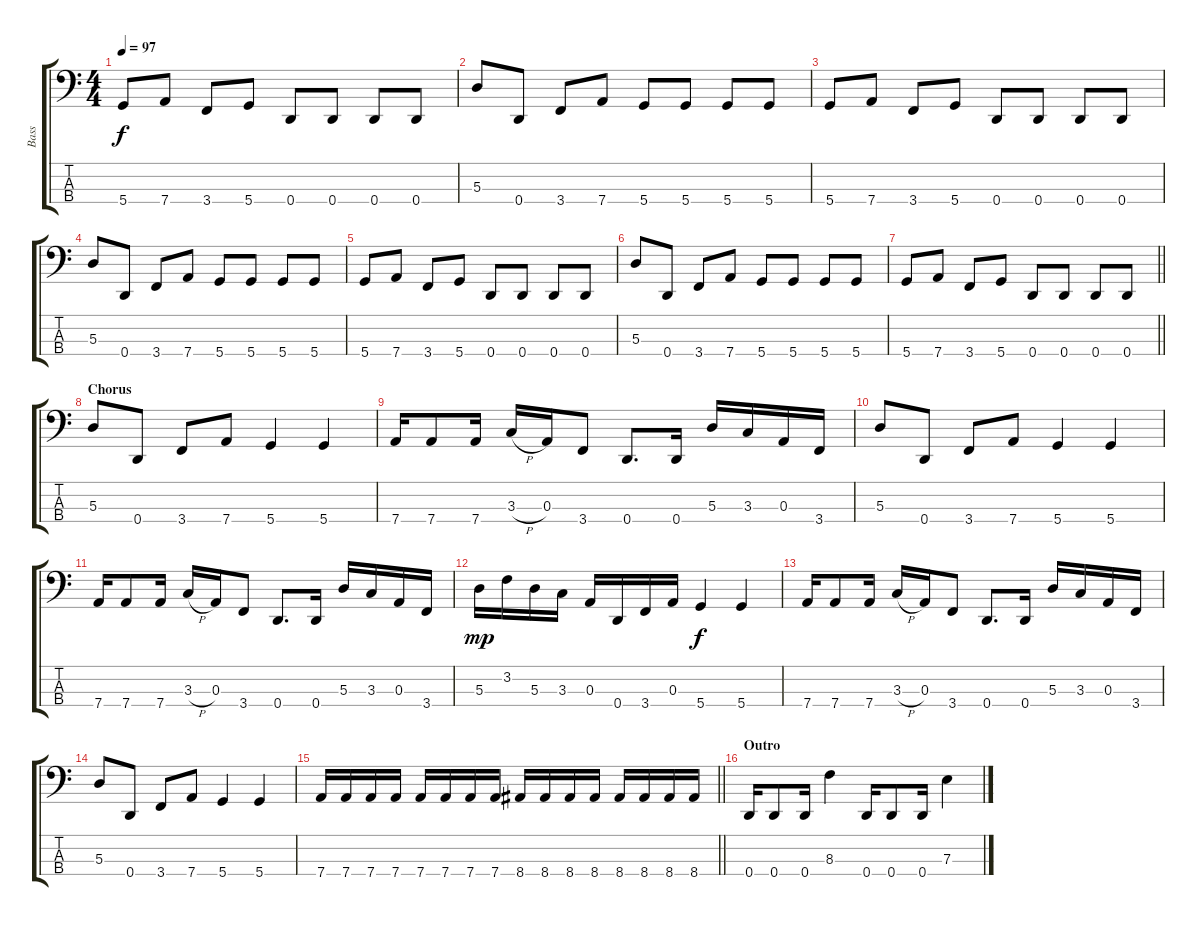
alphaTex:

\track ("Bass" "Bass") {instrument electricbasspick}
\staff {score tabs}
\tuning (G2 D2 A1 D1) {hide}
\ts (4 4)
\tempo 97
\clef f4
\ks c
5.4.8{dy f} 7.4.8 3.4.8 5.4.8 0.4.8 0.4.8 0.4.8 0.4.8 |
5.3.8 0.4.8 3.4.8 7.4.8 5.4.8 5.4.8 5.4.8 5.4.8 |
5.4.8 7.4.8 3.4.8 5.4.8 0.4.8 0.4.8 0.4.8 0.4.8 |
5.3.8 0.4.8 3.4.8 7.4.8 5.4.8 5.4.8 5.4.8 5.4.8 |
5.4.8 7.4.8 3.4.8 5.4.8 0.4.8 0.4.8 0.4.8 0.4.8 |
5.3.8 0.4.8 3.4.8 7.4.8 5.4.8 5.4.8 5.4.8 5.4.8 |
\barLineRight lightlight
5.4.8 7.4.8 3.4.8 5.4.8 0.4.8 0.4.8 0.4.8 0.4.8 |
\section ("" "Chorus")
5.3.8 0.4.8 3.4.8 7.4.8 5.4.4 5.4.4 |
7.4.16 7.4.8 7.4.16 3.3{h}.16 0.3.16 3.4.8 0.4.8{d} 0.4.16 5.3.16 3.3.16 0.3.16 3.4.16 |
5.3.8 0.4.8 3.4.8 7.4.8 5.4.4 5.4.4 |
7.4.16 7.4.8 7.4.16 3.3{h}.16 0.3.16 3.4.8 0.4.8{d} 0.4.16 5.3.16 3.3.16 0.3.16 3.4.16 |
5.3.16{dy mp} 3.2.16 5.3.16 3.3.16 0.3.16 0.4.16 3.4.16 0.3.16 5.4.4{dy f} 5.4.4 |
7.4.16 7.4.8 7.4.16 3.3{h}.16 0.3.16 3.4.8 0.4.8{d} 0.4.16 5.3.16 3.3.16 0.3.16 3.4.16 |
5.3.8 0.4.8 3.4.8 7.4.8 5.4.4 5.4.4 |
\barLineRight lightlight
7.4.16 7.4.16 7.4.16 7.4.16 7.4.16 7.4.16 7.4.16 7.4.16 8.4.16 8.4.16 8.4.16 8.4.16 8.4.16 8.4.16 8.4.16 8.4.16 |
\section ("" "Outro")
0.4.16 0.4.8 0.4.16 8.3.4 0.4.16 0.4.8 0.4.16 7.3.4
